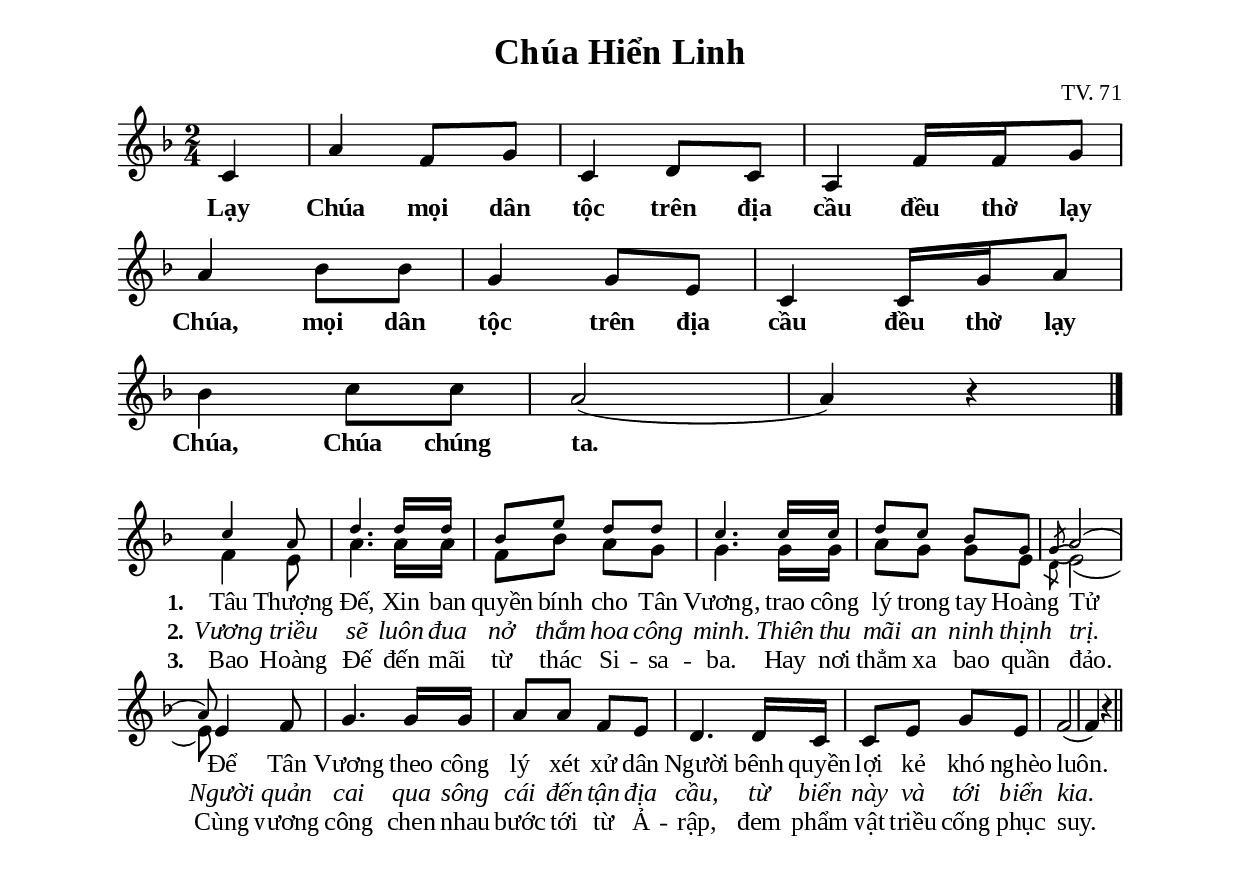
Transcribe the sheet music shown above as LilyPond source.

% Cài đặt chung
\version "2.20.0"
\include "english.ly"

\header {
  title = "Chúa Hiển Linh"
  composer = "TV. 71"
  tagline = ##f
}

global = {
  \key f \major
  \time 2/4
}

inNghieng = { \override LyricText.font-shape = #'italic }

\paper {
  #(set-paper-size "a4")
  top-margin = 20\mm
  bottom-margin = 15\mm
  left-margin = 20\mm
  right-margin = 20\mm
  indent = #0
  #(define fonts
	 (make-pango-font-tree "Liberation Serif"
	 		       "Liberation Serif"
			       "Liberation Serif"
			       (/ 20 20)))
}

% Nhạc điệp khúc
nhacDiepKhucSop = \relative c' {
  \override Lyrics.LyricSpace.minimum-distance = #4.0
  \override Score.BarNumber.break-visibility = ##(#f #f #f)
  \partial 4 c4 |
  a' f8 g |
  c,4 d8 c |
  a4 f'16 f g8 |
  a4 bf8 bf |
  g4 g8 e |
  c4 c16 g' a8 |
  bf4 c8 c |
  a2 ( |
  a4) r \bar "|."
}

% Nhạc phiên khúc
nhacPhienKhucSop = \relative c' {
  \override Score.BarNumber.break-visibility = ##(#f #f #f)
  \stemDown
  \partial 4. f4 e8 |
  a4. a16 a |
  f8 bf a g |
  g4. g16 g |
  a8 g g e |
  \slashedGrace { \stemDown d8 ^( } e2) _( |
  e8)
  \stemUp e4 f8 |
  g4. g16 g |
  a8 a f e |
  d4. d16 c |
  c8 e g e |
  f2 ( |
  f4) r \bar "||"
}

nhacPhienKhucBass = \relative c'' {
  \override Score.BarNumber.break-visibility = ##(#f #f #f)
  \override NoteHead.font-size = #-2
  \stemUp
  c4 a8 |
  d4. d16 d |
  bf8 e d d |
  c4. c16 c |
  d8 c bf g |
  \slashedGrace { g8 ( } a2) ^( |
  a8)
}

% Lời điệp khúc
loiDiepKhuc = \lyricmode {
  \override Lyrics.LyricText.font-series = #'bold
  Lạy Chúa mọi dân tộc trên địa cầu đều thờ lạy Chúa,
  mọi dân tộc trên địa cầu đều thờ lạy Chúa,
  Chúa chúng ta.
}

% Lời phiên khúc
loiPhienKhucMot = \lyricmode {
  \set stanza = #"1."
  Tâu Thượng Đế, Xin ban quyền bính cho Tân Vương,
  trao công lý trong tay Hoàng Tử
  Để Tân Vương theo công lý xét xử dân Người
  bênh quyền lợi kẻ khó nghèo luôn.
}

loiPhienKhucHai = \lyricmode {
  \set stanza = #"2."
  Vương triều sẽ luôn đua nở thắm hoa công minh.
  Thiên thu mãi an ninh thịnh trị.
  Người quản cai qua sông cái đến tận địa cầu,
  từ biển này và tới biển kia.
}

loiPhienKhucBa = \lyricmode {
  \set stanza = #"3."
  Bao Hoàng Đế đến mãi từ thác Si -- sa -- ba.
  Hay nơi thẳm xa bao quần đảo.
  Cùng vương công chen nhau bước tới từ Ả -- rập,
  đem phẩm vật triều cống phục suy.
}

% Dàn trang
\score {
  \new ChoirStaff <<
    \new Staff = chorus \with {
        \consists "Merge_rests_engraver"
      }
      <<
      \new Voice = "sopranos" {
        \global \nhacDiepKhucSop
      }
    >>
    \new Lyrics = basses
    \context Lyrics = basses \lyricsto sopranos \loiDiepKhuc
  >>
}

\score {
  \new ChoirStaff <<
    \new Staff = chorus \with {
        \consists "Merge_rests_engraver"
      }
      <<
        \override Staff.TimeSignature.transparent = ##t
        \new Voice = "sopranos" {
          \global \nhacPhienKhucSop
        }
        \new Voice = "basses" {
          \voiceTwo \global \nhacPhienKhucBass
        }
    >>
    \new Lyrics \lyricsto sopranos \loiPhienKhucMot
    \new Lyrics \with \inNghieng \lyricsto sopranos \loiPhienKhucHai
    \new Lyrics \lyricsto sopranos \loiPhienKhucBa
  >>
}
